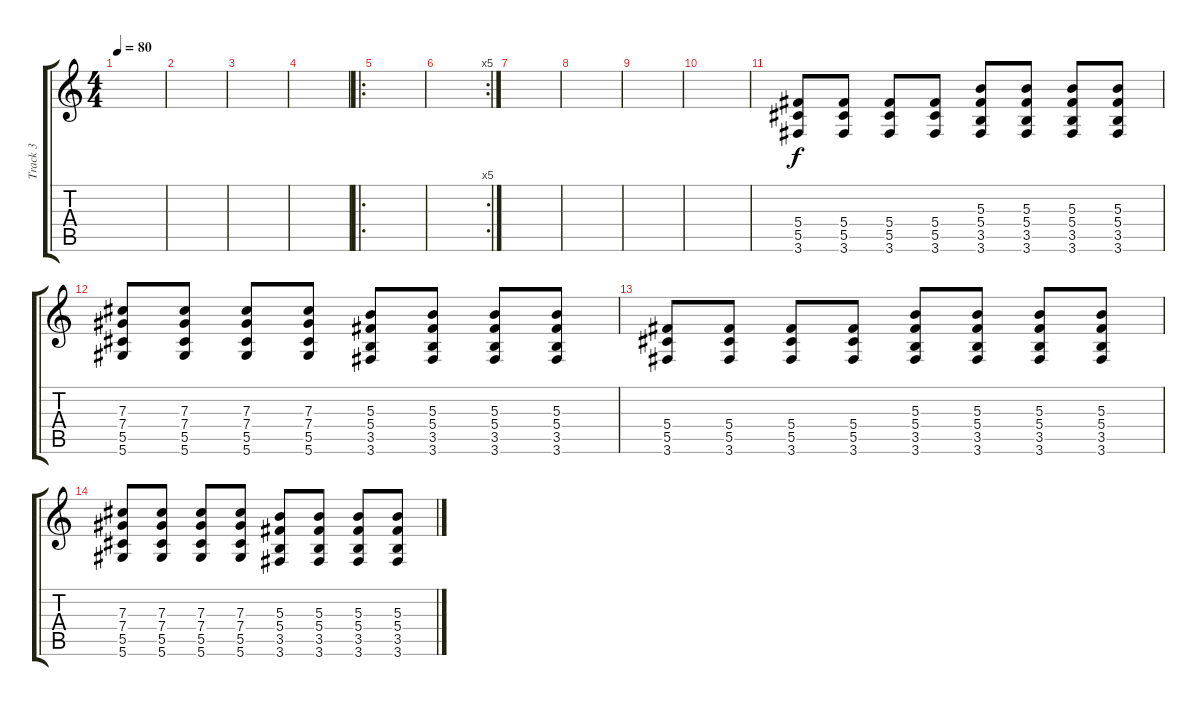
\track ("Track 3" "Track 3") {instrument distortionguitar}
\staff {score tabs}
\tuning (Eb4 Bb3 Gb3 Db3 Ab2 Eb2) {hide}
\ts (4 4)
\tempo 80
\clef g2
\ks c
|
|
|
|
\ro
|
\rc 5
|
|
|
|
|
(5.4 5.5 3.6).8 (5.4 5.5 3.6).8 (5.4 5.5 3.6).8 (5.4 5.5 3.6).8 (5.3 5.4 3.5 3.6).8 (5.3 5.4 3.5 3.6).8 (5.3 5.4 3.5 3.6).8 (5.3 5.4 3.5 3.6).8 |
(7.3 7.4 5.5 5.6).8 (7.3 7.4 5.5 5.6).8 (7.3 7.4 5.5 5.6).8 (7.3 7.4 5.5 5.6).8 (5.3 5.4 3.5 3.6).8 (5.3 5.4 3.5 3.6).8 (5.3 5.4 3.5 3.6).8 (5.3 5.4 3.5 3.6).8 |
(5.4 5.5 3.6).8 (5.4 5.5 3.6).8 (5.4 5.5 3.6).8 (5.4 5.5 3.6).8 (5.3 5.4 3.5 3.6).8 (5.3 5.4 3.5 3.6).8 (5.3 5.4 3.5 3.6).8 (5.3 5.4 3.5 3.6).8 |
(7.3 7.4 5.5 5.6).8 (7.3 7.4 5.5 5.6).8 (7.3 7.4 5.5 5.6).8 (7.3 7.4 5.5 5.6).8 (5.3 5.4 3.5 3.6).8 (5.3 5.4 3.5 3.6).8 (5.3 5.4 3.5 3.6).8 (5.3 5.4 3.5 3.6).8
